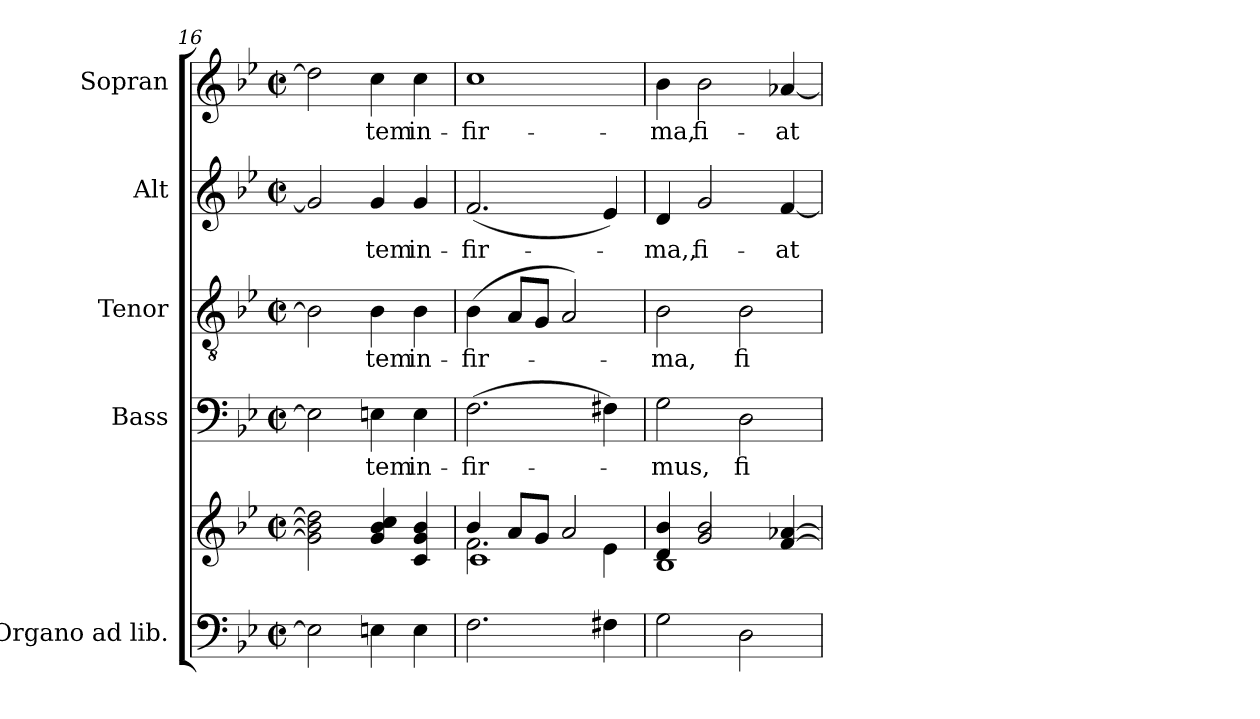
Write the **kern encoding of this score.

**kern	**kern	**kern	**text	**kern	**text	**kern	**text	**kern	**text
*part5	*part5	*part4	*part4	*part3	*part3	*part2	*part2	*part1	*part1
*staff6	*staff5	*staff4	*staff4	*staff3	*staff3	*staff2	*staff2	*staff1	*staff1
*I"Organo ad lib.	*	*I"Bass	*	*I"Tenor	*	*I"Alt	*	*I"Sopran	*
*	*	*I'B.	*	*I'T.	*	*I'A.	*	*I'S.	*
*clefF4	*clefG2	*clefF4	*	*clefGv2	*	*clefG2	*	*clefG2	*
*k[b-e-]	*k[b-e-]	*k[b-e-]	*	*k[b-e-]	*	*k[b-e-]	*	*k[b-e-]	*
*B-:	*B-:	*B-:	*	*B-:	*	*B-:	*	*B-:	*
*M2/2	*M2/2	*M2/2	*	*M2/2	*	*M2/2	*	*M2/2	*
*met(c|)	*met(c|)	*met(c|)	*	*met(c|)	*	*met(c|)	*	*met(c|)	*
=16	=16	=16	=16	=16	=16	=16	=16	=16	=16
2E\]	2g\] 2b-\] 2dd-\]	2E\]	.	2B-\]	.	2g/]	.	2dd-\]	.
!	!	!	!LO:LY:b	!	!LO:LY:b	!	!LO:LY:b	!	!LO:LY:b
4En\	4g/ 4b-/ 4cc/	4En\	-tem	4B-\	-tem	4g/	-tem	4cc\	-tem
!	!	!	!LO:LY:b	!	!LO:LY:b	!	!LO:LY:b	!	!LO:LY:b
4E\	4c/ 4g/ 4b-/	4E\	in-	4B-\	in-	4g/	in-	4cc\	in-
=17	=17	=17	=17	=17	=17	=17	=17	=17	=17
*	*^	*	*	*	*	*	*	*	*
*	*	*^	*	*	*	*	*	*	*	*
!	!	!	!	!	!LO:LY:b	!	!LO:LY:b	!	!LO:LY:b	!	!LO:LY:b
2.F\	4b-/	2.f\	1c	(>2.F\	-fir-	(>4B-\	-fir-	(<2.f/	-fir-	1cc	-fir-
.	8a/L	.	.	.	.	8A/L	.	.	.	.	.
.	8g/J	.	.	.	.	8G/J	.	.	.	.	.
.	2a/	.	.	.	.	2A/)	.	.	.	.	.
4F#X\	.	4e-\	.	4F#X\)	.	.	.	4e-/)	.	.	.
*	*	*v	*v	*	*	*	*	*	*	*	*
!!LO:LB:g=z
=18	=18	=18	=18	=18	=18	=18	=18	=18	=18	=18
!	!	!	!	!LO:LY:b	!	!LO:LY:b	!	!LO:LY:b	!	!LO:LY:b
2G\	4d/ 4b-/	1B-	2G\	-mus,	2B-\	-ma,	4d/	-ma,,	4b-\	-ma,
!	!	!	!	!	!	!	!	!LO:LY:b	!	!LO:LY:b
.	2g/ 2b-/	.	.	.	.	.	2g/	fi-	2b-\	fi-
!	!	!	!	!LO:LY:b	!	!LO:LY:b	!	!	!	!
2D\	.	.	2D\	fi-	2B-\	fi-	.	.	.	.
!	!	!	!	!	!	!	!	!LO:LY:b	!	!LO:LY:b
.	[>4f/ [>4a-X/	.	.	.	.	.	[4f/	-at	[4a-X/	-at
*	*v	*v	*	*	*	*	*	*	*	*
=	=	=	=	=	=	=	=	=	=
*-	*-	*-	*-	*-	*-	*-	*-	*-	*-
